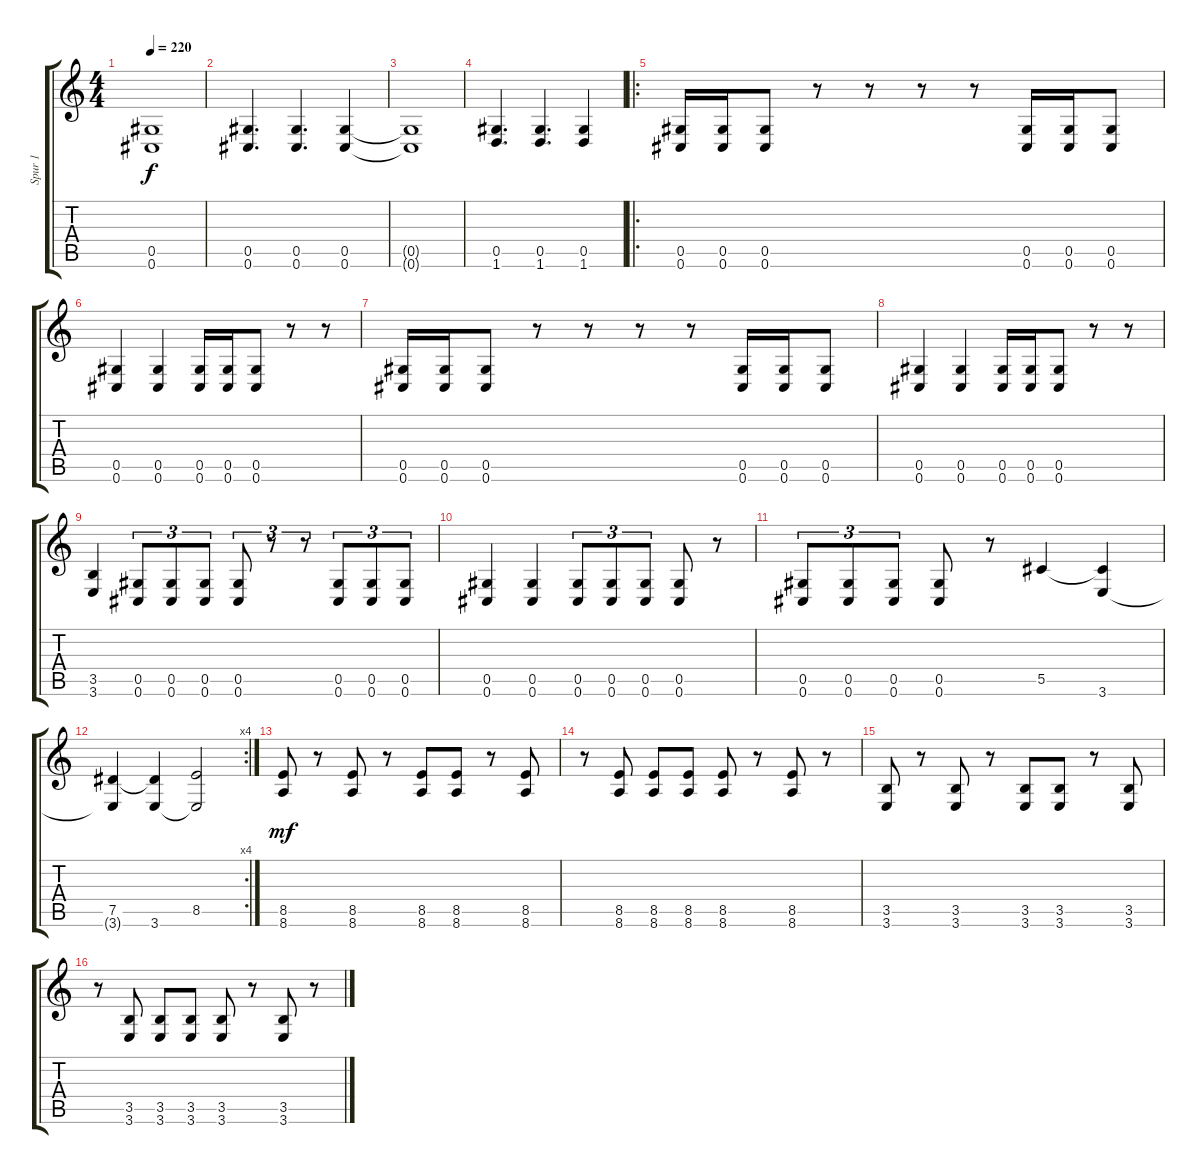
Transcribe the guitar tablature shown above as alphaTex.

\track ("Spur 1" "Spur 1") {instrument distortionguitar}
\staff {score tabs}
\tuning (Eb4 Bb3 Gb3 Db3 Ab2 Db2) {hide}
\ts (4 4)
\tempo 220
\clef g2
\ks c
(0.5{t} 0.6{t}).1{dy f} |
(0.5 0.6).4{d} (0.5 0.6).4{d} (0.5 0.6).4 |
(0.5{t} 0.6{t}).1 |
(0.5 1.6).4{d} (0.5 1.6).4{d} (0.5 1.6).4 |
\ro
(0.5 0.6).16 (0.5 0.6).16 (0.5 0.6).8 r.8 r.8 r.8 r.8 (0.5 0.6).16 (0.5 0.6).16 (0.5 0.6).8 |
(0.5 0.6).4 (0.5 0.6).4 (0.5 0.6).16 (0.5 0.6).16 (0.5 0.6).8 r.8 r.8 |
(0.5 0.6).16 (0.5 0.6).16 (0.5 0.6).8 r.8 r.8 r.8 r.8 (0.5 0.6).16 (0.5 0.6).16 (0.5 0.6).8 |
(0.5 0.6).4 (0.5 0.6).4 (0.5 0.6).16 (0.5 0.6).16 (0.5 0.6).8 r.8 r.8 |
(3.5 3.6).4 (0.5 0.6).8{tu (3 2)} (0.5 0.6).8{tu (3 2)} (0.5 0.6).8{tu (3 2)} (0.5 0.6).8{tu (3 2)} r.8{tu (3 2)} r.8{tu (3 2)} (0.5 0.6).8{tu (3 2)} (0.5 0.6).8{tu (3 2)} (0.5 0.6).8{tu (3 2)} |
(0.5 0.6).4 (0.5 0.6).4 (0.5 0.6).8{tu (3 2)} (0.5 0.6).8{tu (3 2)} (0.5 0.6).8{tu (3 2)} (0.5 0.6).8 r.8 |
(0.5 0.6).8{tu (3 2)} (0.5 0.6).8{tu (3 2)} (0.5 0.6).8{tu (3 2)} (0.5 0.6).8 r.8 5.5.4 (5.5{t} 3.6).4 |
\rc 4
(7.5 3.6{t}).4 (7.5{t} 3.6).4 (8.5 3.6{t}).2 |
(8.5 8.6).8{dy mf} r.8 (8.5 8.6).8 r.8 (8.5 8.6).8 (8.5 8.6).8 r.8 (8.5 8.6).8 |
r.8 (8.5 8.6).8 (8.5 8.6).8 (8.5 8.6).8 (8.5 8.6).8 r.8 (8.5 8.6).8 r.8 |
(3.5 3.6).8 r.8 (3.5 3.6).8 r.8 (3.5 3.6).8 (3.5 3.6).8 r.8 (3.5 3.6).8 |
r.8 (3.5 3.6).8 (3.5 3.6).8 (3.5 3.6).8 (3.5 3.6).8 r.8 (3.5 3.6).8 r.8
